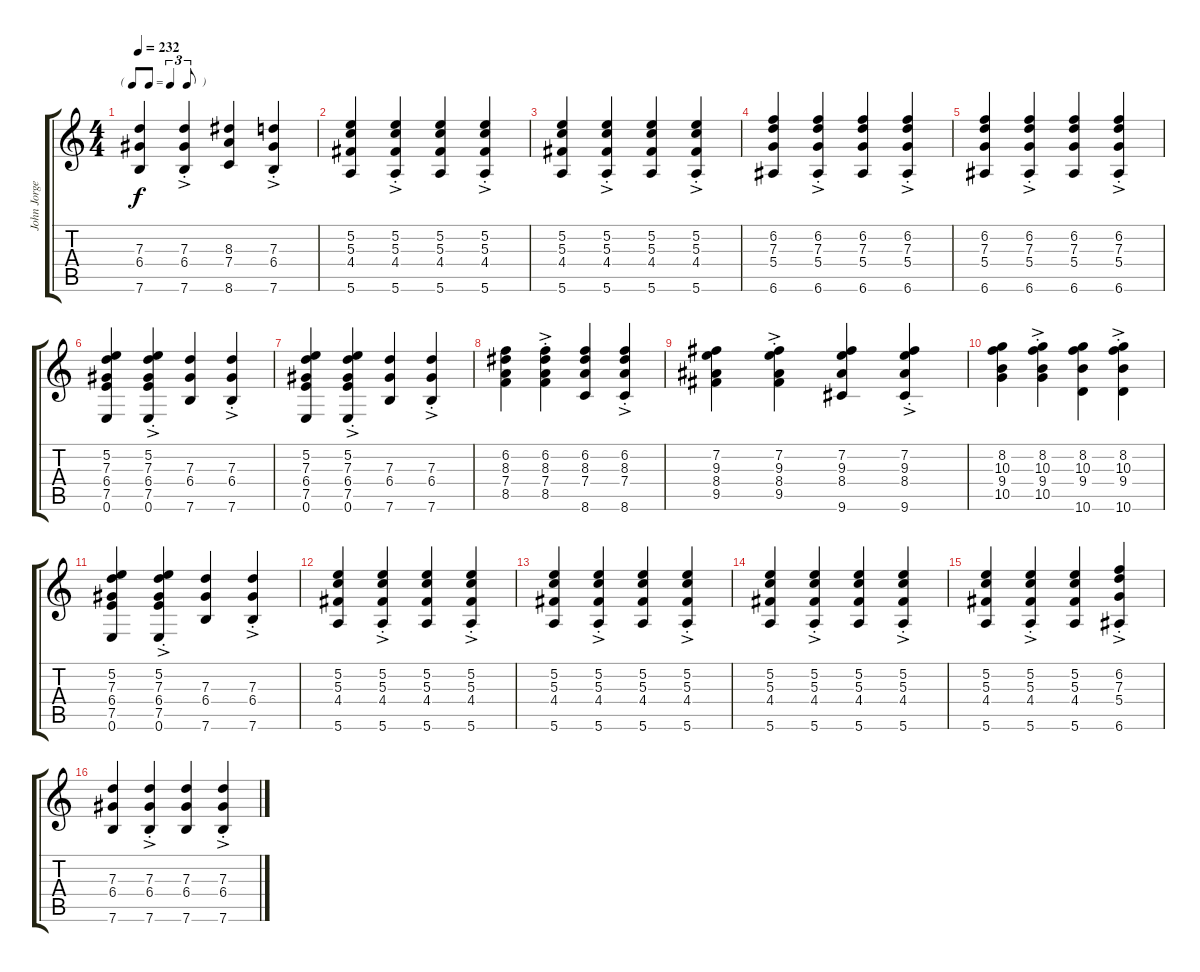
\track ("John Jorgenson - Rhythm 2" "John Jorge") {instrument acousticguitarsteel}
\staff {score tabs}
\tuning (E4 B3 G3 D3 A2 E2) {hide}
\ts (4 4)
\tf triplet8th
\tempo 232
\clef g2
\ks c
(7.3 6.4 7.6).4{dy f} (7.3{ac st} 6.4{ac st} 7.6{ac st}).4 (8.3 7.4 8.6).4 (7.3{ac st} 6.4{ac st} 7.6{ac st}).4 |
(5.2 5.3 4.4 5.6).4 (5.2{ac st} 5.3{ac st} 4.4{ac st} 5.6{ac st}).4 (5.2 5.3 4.4 5.6).4 (5.2{ac st} 5.3{ac st} 4.4{ac st} 5.6{ac st}).4 |
(5.2 5.3 4.4 5.6).4 (5.2{ac st} 5.3{ac st} 4.4{ac st} 5.6{ac st}).4 (5.2 5.3 4.4 5.6).4 (5.2{ac st} 5.3{ac st} 4.4{ac st} 5.6{ac st}).4 |
(6.2 7.3 5.4 6.6).4 (6.2{ac st} 7.3{ac st} 5.4{ac st} 6.6{ac st}).4 (6.2 7.3 5.4 6.6).4 (6.2{ac st} 7.3{ac st} 5.4{ac st} 6.6{ac st}).4 |
(6.2 7.3 5.4 6.6).4 (6.2{ac st} 7.3{ac st} 5.4{ac st} 6.6{ac st}).4 (6.2 7.3 5.4 6.6).4 (6.2{ac st} 7.3{ac st} 5.4{ac st} 6.6{ac st}).4 |
(5.2 7.3 6.4 7.5 0.6).4 (5.2{ac st} 7.3{ac st} 6.4{ac st} 7.5{ac st} 0.6{ac st}).4 (7.3 6.4 7.6).4 (7.3{ac st} 6.4{ac st} 7.6{ac st}).4 |
(5.2 7.3 6.4 7.5 0.6).4 (5.2{ac st} 7.3{ac st} 6.4{ac st} 7.5{ac st} 0.6{ac st}).4 (7.3 6.4 7.6).4 (7.3{ac st} 6.4{ac st} 7.6{ac st}).4 |
(6.2 8.3 7.4 8.5).4 (6.2{ac st} 8.3{ac st} 7.4{ac st} 8.5{ac st}).4 (6.2 8.3 7.4 8.6).4 (6.2{ac st} 8.3{ac st} 7.4{ac st} 8.6{ac st}).4 |
(7.2 9.3 8.4 9.5).4 (7.2{ac st} 9.3{ac st} 8.4{ac st} 9.5{ac st}).4 (7.2 9.3 8.4 9.6).4 (7.2{ac st} 9.3{ac st} 8.4{ac st} 9.6{ac st}).4 |
(8.2 10.3 9.4 10.5).4 (8.2{ac st} 10.3{ac st} 9.4{ac st} 10.5{ac st}).4 (8.2 10.3 9.4 10.6).4 (8.2{ac st} 10.3{ac st} 9.4{ac st} 10.6{ac st}).4 |
(5.2 7.3 6.4 7.5 0.6).4 (5.2{ac st} 7.3{ac st} 6.4{ac st} 7.5{ac st} 0.6{ac st}).4 (7.3 6.4 7.6).4 (7.3{ac st} 6.4{ac st} 7.6{ac st}).4 |
(5.2 5.3 4.4 5.6).4 (5.2{ac st} 5.3{ac st} 4.4{ac st} 5.6{ac st}).4 (5.2 5.3 4.4 5.6).4 (5.2{ac st} 5.3{ac st} 4.4{ac st} 5.6{ac st}).4 |
(5.2 5.3 4.4 5.6).4 (5.2{ac st} 5.3{ac st} 4.4{ac st} 5.6{ac st}).4 (5.2 5.3 4.4 5.6).4 (5.2{ac st} 5.3{ac st} 4.4{ac st} 5.6{ac st}).4 |
(5.2 5.3 4.4 5.6).4 (5.2{ac st} 5.3{ac st} 4.4{ac st} 5.6{ac st}).4 (5.2 5.3 4.4 5.6).4 (5.2{ac st} 5.3{ac st} 4.4{ac st} 5.6{ac st}).4 |
(5.2 5.3 4.4 5.6).4 (5.2{ac st} 5.3{ac st} 4.4{ac st} 5.6{ac st}).4 (5.2 5.3 4.4 5.6).4 (6.2{ac st} 7.3{ac st} 5.4{ac st} 6.6{ac st}).4 |
(7.3 6.4 7.6).4 (7.3{ac st} 6.4{ac st} 7.6{ac st}).4 (7.3 6.4 7.6).4 (7.3{ac st} 6.4{ac st} 7.6{ac st}).4
